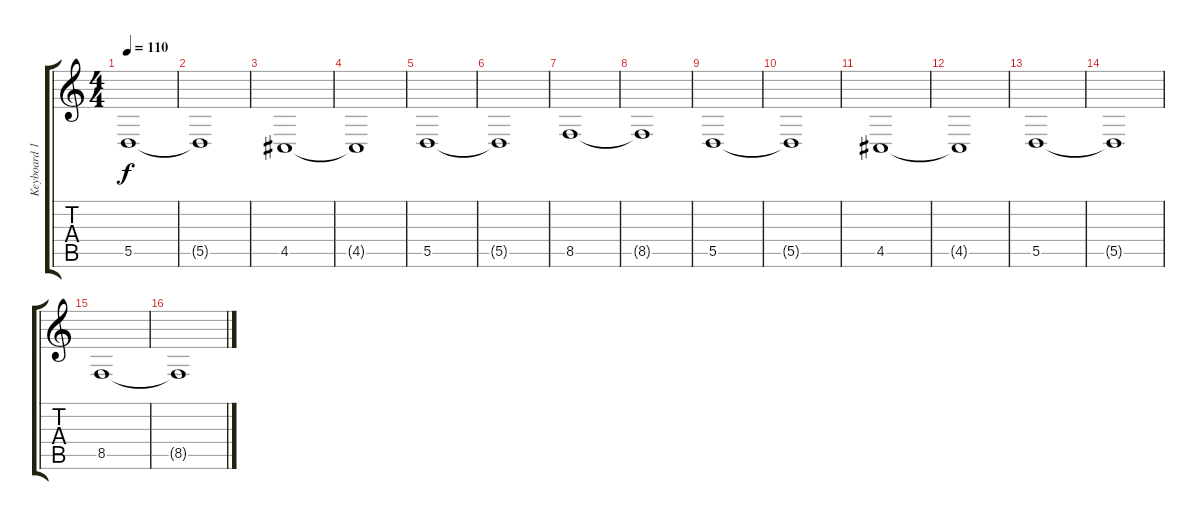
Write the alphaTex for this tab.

\track ("Keyboard 1" "Keyboard 1") {instrument stringensemble1}
\staff {score tabs}
\tuning (E4 B3 G3 D3 A2 E2) {hide}
\ts (4 4)
\tempo 110
\clef g2
\ks c
5.5.1{dy f instrument stringensemble1} |
5.5{t}.1 |
4.5.1 |
4.5{t}.1 |
5.5.1 |
5.5{t}.1 |
8.5.1 |
8.5{t}.1 |
5.5.1 |
5.5{t}.1 |
4.5.1 |
4.5{t}.1 |
5.5.1 |
5.5{t}.1 |
8.5.1 |
8.5{t}.1
